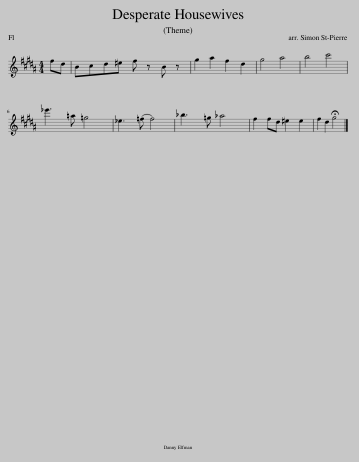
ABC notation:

X:1
L:1/8
M:4/4
I:linebreak $
K:B
V:1 treble
V:1
 fd | Bcd^e f z B z | g2 a2 f2 d2 | g4 a4 | b4 c'4 |$ %5
 _e'3 =a =g4 | _e3 (=f f4) | _b3 =g _a4 | f2 fd ^e2 e2 | f2 d2 !fermata!g4 |] %10
